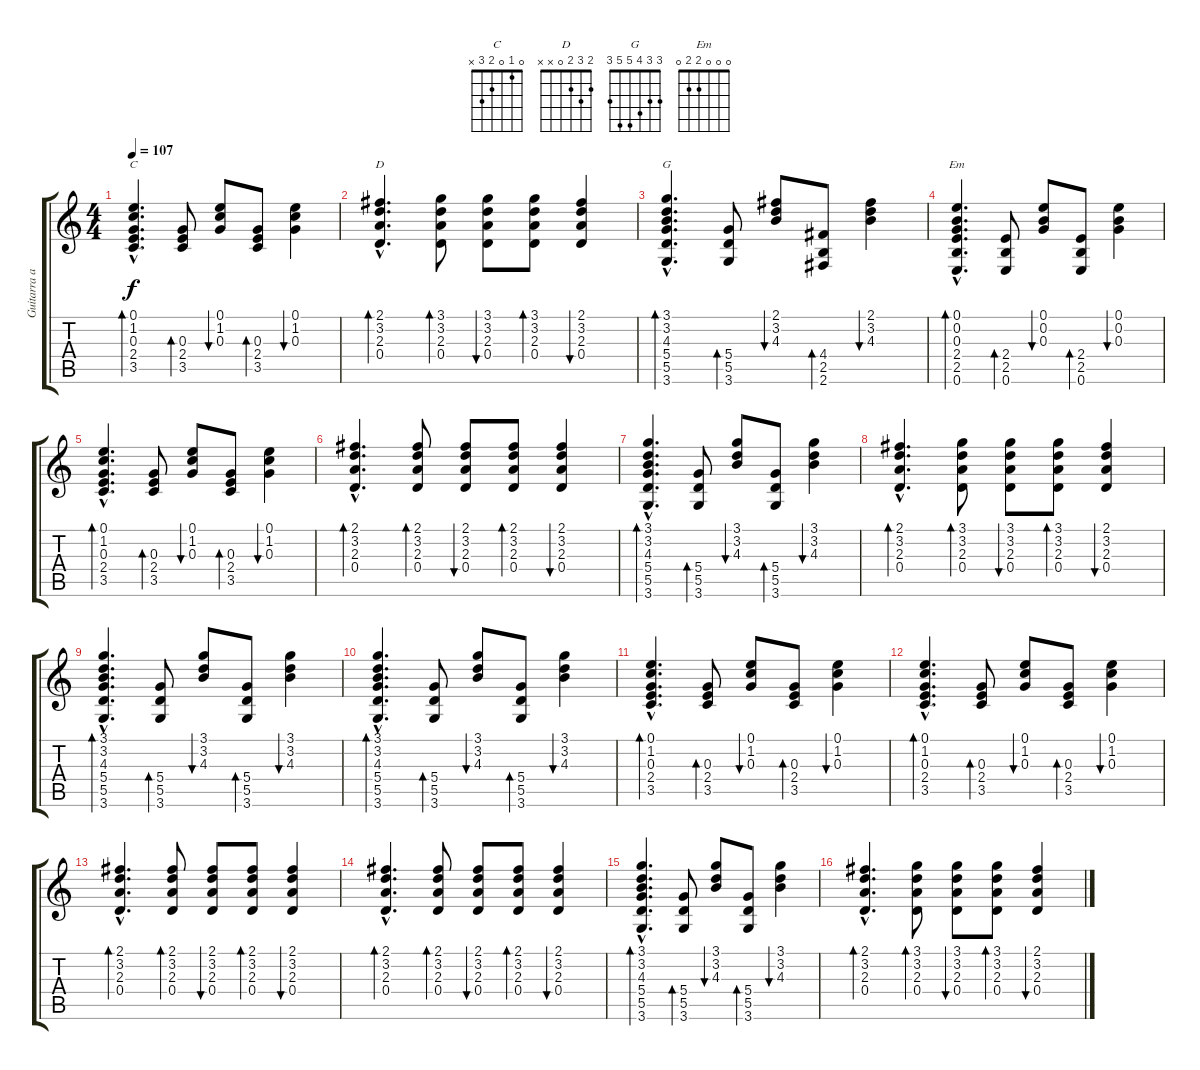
\track ("Guitarra acustica" "Guitarra a") {instrument acousticguitarsteel}
\staff {score tabs}
\tuning (E4 B3 G3 D3 A2 E2) {hide}
\chord ("C" 0 1 0 2 3 x)
\chord ("D" 2 3 2 0 x x)
\chord ("G" 3 3 4 5 5 3)
\chord ("Em" 0 0 0 2 2 0)
\ts (4 4)
\tempo 107
\clef g2
\ks c
(0.1{hac} 1.2{hac} 0.3{hac} 2.4{hac} 3.5{hac}).4{d bd 60 ch "C" dy f} (0.3 2.4 3.5).8{bd 60} (0.1 1.2 0.3).8{bu 60} (0.3 2.4 3.5).8{bd 60} (0.1 1.2 0.3).4{bu 60} |
(2.1{hac} 3.2{hac} 2.3{hac} 0.4{hac}).4{d bd 60 ch "D"} (3.1 3.2 2.3 0.4).8{bd 60} (3.1 3.2 2.3 0.4).8{bu 60} (3.1 3.2 2.3 0.4).8{bd 60} (2.1 3.2 2.3 0.4).4{bu 60} |
(3.1{hac} 3.2{hac} 4.3{hac} 5.4{hac} 5.5{hac} 3.6{hac}).4{d bd 60 ch "G"} (5.4 5.5 3.6).8{bd 60} (2.1 3.2 4.3).8{bu 60} (4.4 2.5 2.6).8{bd 60} (2.1 3.2 4.3).4{bu 60} |
(0.1{hac} 0.2{hac} 0.3{hac} 2.4{hac} 2.5{hac} 0.6{hac}).4{d bd 60 ch "Em"} (2.4 2.5 0.6).8{bd 60} (0.1 0.2 0.3).8{bu 60} (2.4 2.5 0.6).8{bd 60} (0.1 0.2 0.3).4{bu 60} |
(0.1{hac} 1.2{hac} 0.3{hac} 2.4{hac} 3.5{hac}).4{d bd 60} (0.3 2.4 3.5).8{bd 60} (0.1 1.2 0.3).8{bu 60} (0.3 2.4 3.5).8{bd 60} (0.1 1.2 0.3).4{bu 60} |
(2.1{hac} 3.2{hac} 2.3{hac} 0.4{hac}).4{d bd 60} (2.1 3.2 2.3 0.4).8{bd 60} (2.1 3.2 2.3 0.4).8{bu 60} (2.1 3.2 2.3 0.4).8{bd 60} (2.1 3.2 2.3 0.4).4{bu 60} |
(3.1{hac} 3.2{hac} 4.3{hac} 5.4{hac} 5.5{hac} 3.6{hac}).4{d bd 60} (5.4 5.5 3.6).8{bd 60} (3.1 3.2 4.3).8{bu 60} (5.4 5.5 3.6).8{bd 60} (3.1 3.2 4.3).4{bu 60} |
(2.1{hac} 3.2{hac} 2.3{hac} 0.4{hac}).4{d bd 60} (3.1 3.2 2.3 0.4).8{bd 60} (3.1 3.2 2.3 0.4).8{bu 60} (3.1 3.2 2.3 0.4).8{bd 60} (2.1 3.2 2.3 0.4).4{bu 60} |
(3.1{hac} 3.2{hac} 4.3{hac} 5.4{hac} 5.5{hac} 3.6{hac}).4{d bd 60} (5.4 5.5 3.6).8{bd 60} (3.1 3.2 4.3).8{bu 60} (5.4 5.5 3.6).8{bd 60} (3.1 3.2 4.3).4{bu 60} |
(3.1{hac} 3.2{hac} 4.3{hac} 5.4{hac} 5.5{hac} 3.6{hac}).4{d bd 60} (5.4 5.5 3.6).8{bd 60} (3.1 3.2 4.3).8{bu 60} (5.4 5.5 3.6).8{bd 60} (3.1 3.2 4.3).4{bu 60} |
(0.1{hac} 1.2{hac} 0.3{hac} 2.4{hac} 3.5{hac}).4{d bd 60} (0.3 2.4 3.5).8{bd 60} (0.1 1.2 0.3).8{bu 60} (0.3 2.4 3.5).8{bd 60} (0.1 1.2 0.3).4{bu 60} |
(0.1{hac} 1.2{hac} 0.3{hac} 2.4{hac} 3.5{hac}).4{d bd 60} (0.3 2.4 3.5).8{bd 60} (0.1 1.2 0.3).8{bu 60} (0.3 2.4 3.5).8{bd 60} (0.1 1.2 0.3).4{bu 60} |
(2.1{hac} 3.2{hac} 2.3{hac} 0.4{hac}).4{d bd 60} (2.1 3.2 2.3 0.4).8{bd 60} (2.1 3.2 2.3 0.4).8{bu 60} (2.1 3.2 2.3 0.4).8{bd 60} (2.1 3.2 2.3 0.4).4{bu 60} |
(2.1{hac} 3.2{hac} 2.3{hac} 0.4{hac}).4{d bd 60} (2.1 3.2 2.3 0.4).8{bd 60} (2.1 3.2 2.3 0.4).8{bu 60} (2.1 3.2 2.3 0.4).8{bd 60} (2.1 3.2 2.3 0.4).4{bu 60} |
(3.1{hac} 3.2{hac} 4.3{hac} 5.4{hac} 5.5{hac} 3.6{hac}).4{d bd 60} (5.4 5.5 3.6).8{bd 60} (3.1 3.2 4.3).8{bu 60} (5.4 5.5 3.6).8{bd 60} (3.1 3.2 4.3).4{bu 60} |
(2.1{hac} 3.2{hac} 2.3{hac} 0.4{hac}).4{d bd 60} (3.1 3.2 2.3 0.4).8{bd 60} (3.1 3.2 2.3 0.4).8{bu 60} (3.1 3.2 2.3 0.4).8{bd 60} (2.1 3.2 2.3 0.4).4{bu 60}
